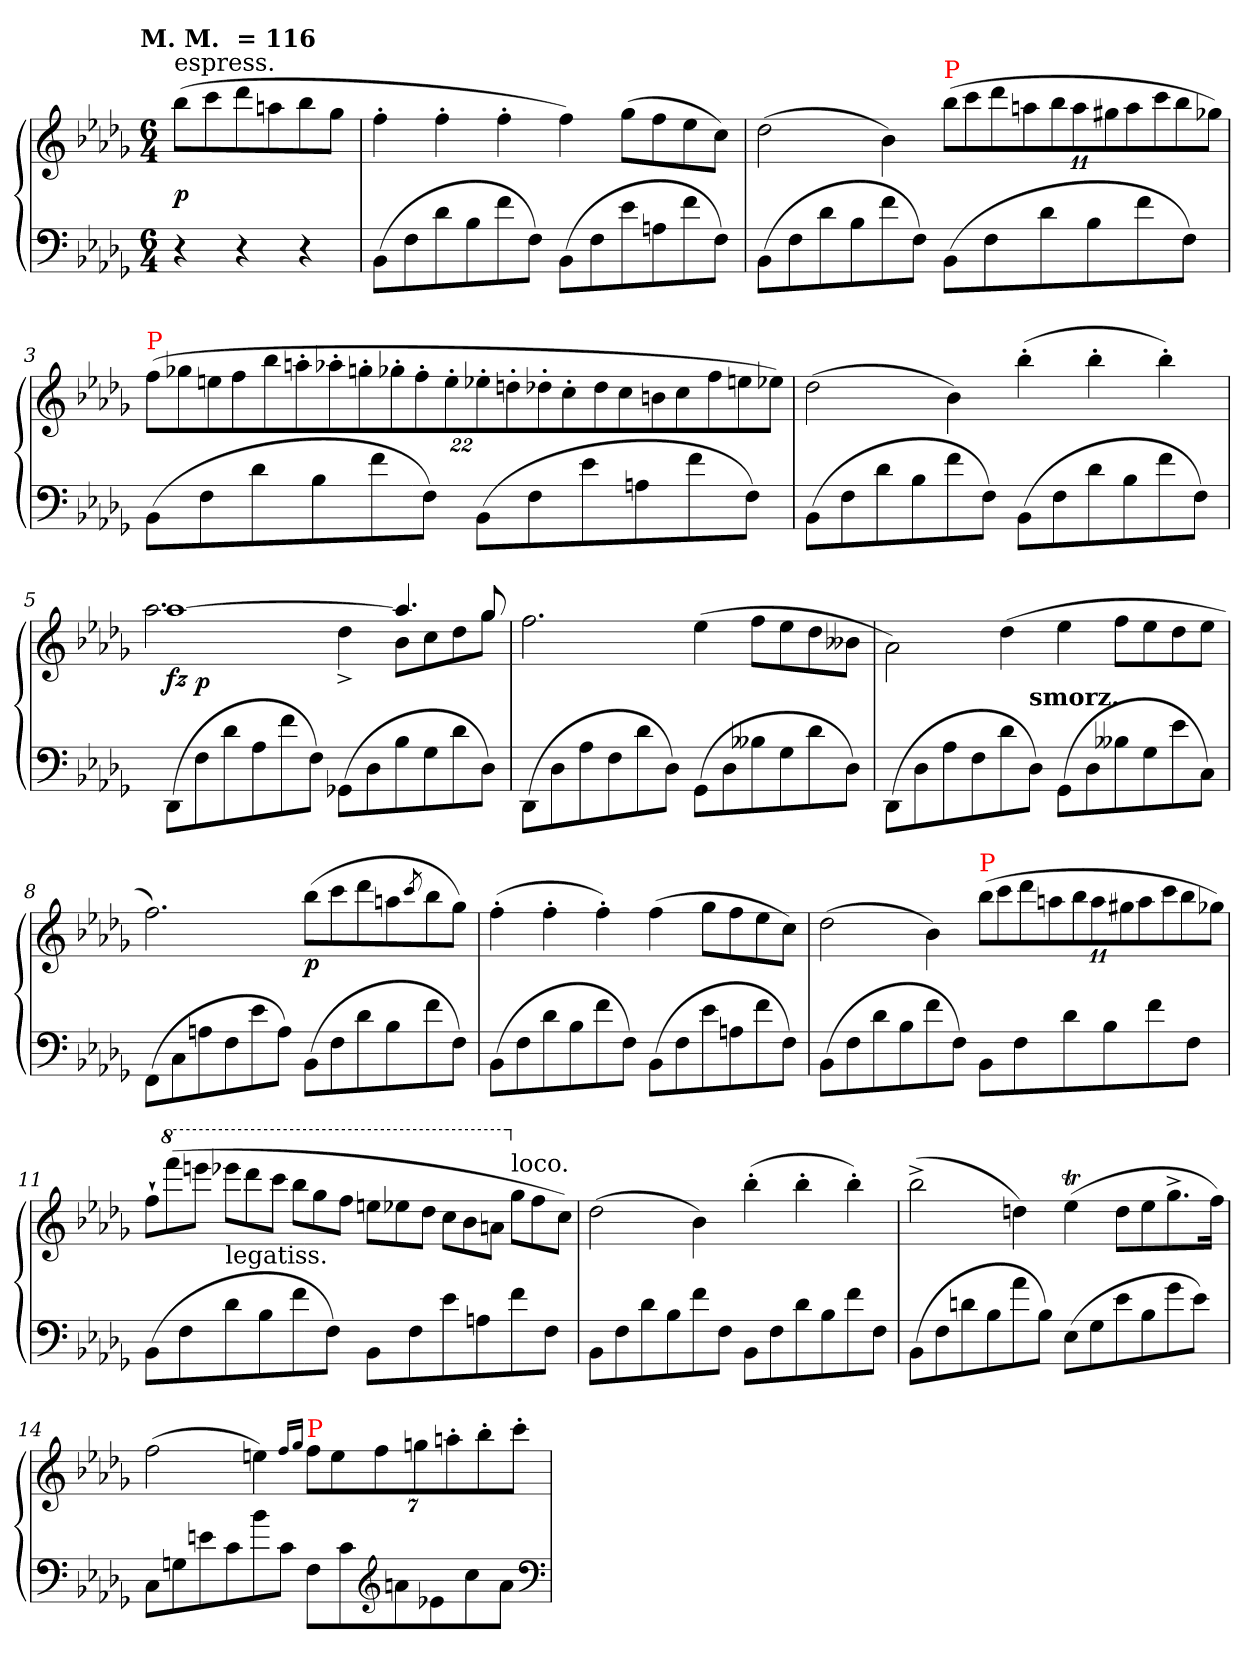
**kern	**kern	**dynam
*part1	*part1	*part1
*staff2	*staff1	*staff1/2
*clefF4	*clefG2	*
*k[b-e-a-d-g-]	*k[b-e-a-d-g-]	*
*b-:	*b-:	*
!!LO:TX:omd:t=M. M. &nbsp;=&nbsp;116
*M6/4	*M6/4	*
*MM116	*MM116	*
=	=	=
!	!LO:TX:a:t=espress.	!
4r	(8bb-L	p
.	8ccc	.
4r	8ddd-	.
.	8aan	.
4r	8bb-	.
.	8gg-J	.
=1	=1	=1
(8BB-L	4ff'	.
8F	.	.
8d-	4ff'	.
8B-	.	.
8f	4ff'	.
8FJ)	.	.
(8BB-L	4ff)	.
8F	.	.
8e-	(8gg-L	.
8An	8ff	.
8f	8ee-	.
8FJ)	8ccJ)	.
=2	=2	=2
(8BB-L	(2dd-	.
8F	.	.
8d-	.	.
8B-	.	.
8f	4b-)	.
8FJ)	.	.
*	*Xbrackettup	*
!	!LO:TX:a:color=red:t=P	!
(8BB-L	(44%3bb-LL	.
.	44%3ccc	.
8F	.	.
.	44%3ddd-	.
.	44%3aan	.
8d-	.	.
.	44%3bb-	.
.	44%3aa	.
8B-	.	.
.	44%3gg#X	.
.	44%3aa	.
8f	.	.
.	44%3ccc	.
.	44%3bb-	.
8FJ)	.	.
.	44%3gg-XJJ)	.
=3	=3	=3
!	!LO:TX:a:color=red:t=P	!
(8BB-L	(44%3ffLL	.
.	44%3gg-X	.
8F	.	.
.	44%3een	.
.	44%3ff	.
8d-	.	.
.	44%3bb-	.
.	44%3aan'	.
8B-	.	.
.	44%3aa-X'	.
.	44%3ggn'	.
8f	.	.
.	44%3gg-X'	.
.	44%3ff'	.
8FJ)	.	.
.	44%3ee'	.
(8BB-L	44%3ee-X'	.
.	44%3ddn'	.
8F	.	.
.	44%3dd-X'	.
.	44%3cc'	.
8e-	.	.
.	44%3dd-	.
.	44%3cc	.
8An	.	.
.	44%3bn	.
.	44%3cc	.
8f	.	.
.	44%3ff	.
.	44%3een	.
8FJ)	.	.
.	44%3ee-XJJ)	.
=4	=4	=4
(>8BB-L	(2dd-	.
8F	.	.
8d-	.	.
8B-	.	.
8f	4b-)	.
8FJ)	.	.
(>8BB-L	(4bb-'	.
8F	.	.
8d-	4bb-'	.
8B-	.	.
8f	4bb-')	.
8FJ)	.	.
=5	=5	=5
!	!LO:N:vis=2.	!
*	*^	*
*	*	*^	*
(8DD-L	[1aa-	2.aa-	8ryy	fz
8F	.	.	1ryy	p
8d-	.	.	.	.
8A-	.	.	.	.
8f	.	.	.	.
8FJ)	.	.	.	.
(8GG-XL	.	4dd-^<	.	.
8D-	.	.	.	.
8B-	4.aa-]	8b-L	.	.
8G-	.	8cc	4.ryy	.
8d-	.	8dd-	.	.
8D-J)	8gg-	8gg-J	.	.
*	*v	*v	*v	*
=6	=6	=6
(8DD-L	2.ff	.
8D-	.	.
8A-	.	.
8F	.	.
8d-	.	.
8D-J)	.	.
(8GG-L	(4ee-	.
8D-	.	.
8B--X	8ffL	.
8G-	8ee-	.
8d-	8dd-	.
8D-J)	8b--XJ	.
=7	=7	=7
(8DD-L	2a-\)	.
8D-	.	.
8A-	.	.
8F	.	.
8d-	(4dd-	.
!LO:TX:a:B:t=smorz.	!	!
8D-J)	.	.
(8GG-L	4ee-	.
8D-	.	.
8B--X	8ffL	.
8G-	8ee-	.
8e-	8dd-	.
8CJ)	8ee-J	.
=8	=8	=8
(8FFL	2.ff)	.
8C	.	.
8An	.	.
8F	.	.
8e-	.	.
8AJ)	.	.
(8BB-L	(8bb-L	p
8F	8ccc	.
8d-	8ddd-	.
8B-	8aan	.
.	8qccc/	.
8f	8bb-	.
8FJ)	8gg-J)	.
=9	=9	=9
(8BB-L	(4ff'	.
8F	.	.
8d-	4ff'	.
8B-	.	.
8f	4ff')	.
8FJ)	.	.
(8BB-L	(4ff	.
8F	.	.
8e-	8gg-L	.
8An	8ff	.
8f	8ee-	.
8FJ)	8ccJ)	.
=10	=10	=10
(8BB-L	(2dd-	.
8F	.	.
8d-	.	.
8B-	.	.
8f	4b-)	.
8FJ)	.	.
!	!LO:TX:a:color=red:t=P	!
8BB-L	(44%3bb-LL	.
.	44%3ccc	.
8F	.	.
.	44%3ddd-	.
.	44%3aan	.
8d-	.	.
.	44%3bb-	.
.	44%3aa	.
8B-	.	.
.	44%3gg#X	.
.	44%3aa	.
8f	.	.
.	44%3ccc	.
.	44%3bb-	.
8FJ	.	.
.	44%3gg-XJJ)	.
=11	=11	=11
*	*Xtuplet	*
(8BB-L	12ff`L	.
*	*8va	*
.	(12ffff	.
8F	.	.
.	12eeeenJ	.
!	!LO:TX:b:t=legatiss.	!
8d-	12eeee-XL	.
.	12dddd-	.
8B-	.	.
.	12ccccJ	.
8f	12bbb-L	.
.	12ggg-	.
8FJ)	.	.
.	12fffJ	.
8BB-L	12eeenL	.
.	12eee-X	.
8F	.	.
.	12ddd-J	.
8e-	12cccL	.
.	12bb-	.
8An	.	.
.	12aanJ	.
*	*X8va	*
!	!LO:TX:a:t=loco.	!
8f	12gg-L	.
.	12ff	.
8FJ	.	.
.	12ccJ)	.
=12	=12	=12
8BB-L	(2dd-	.
8F	.	.
8d-	.	.
8B-	.	.
8f	4b-)	.
8FJ	.	.
8BB-L	(4bb-'	.
8F	.	.
8d-	4bb-'	.
8B-	.	.
8f	4bb-')	.
8FJ	.	.
=13	=13	=13
(8BB-L	(2bb-^<	.
8F	.	.
8dn	.	.
8B-	.	.
8a-	4ddn)	.
8B-J)	.	.
(8E-L	(4ee-T	.
8G-	.	.
8e-	8ddL	.
8B-	8ee-	.
8g-	8.gg-^	.
8e-J)	.	.
.	16ffJk)	.
=14	=14	=14
8CL	(2ff	.
8Gn	.	.
8en	.	.
8c	.	.
8b-	4een)	.
8cJ	.	.
.	16qff/LL	.
.	16qgg-/JJ	.
*	*tuplet	*
!	!LO:TX:a:color=red:t=P	!
8FL	28%3ffLL	.
.	28%3ee	.
8c	.	.
.	28%3ff	.
*clefG2	*	*
8an	.	.
.	28%3ggn	.
8e-X	.	.
.	28%3aan'	.
8cc	.	.
.	28%3bb-'	.
8aJ	.	.
.	28%3ccc'JJ	.
*clefF4	*	*
=	=	=
*-	*-	*-
